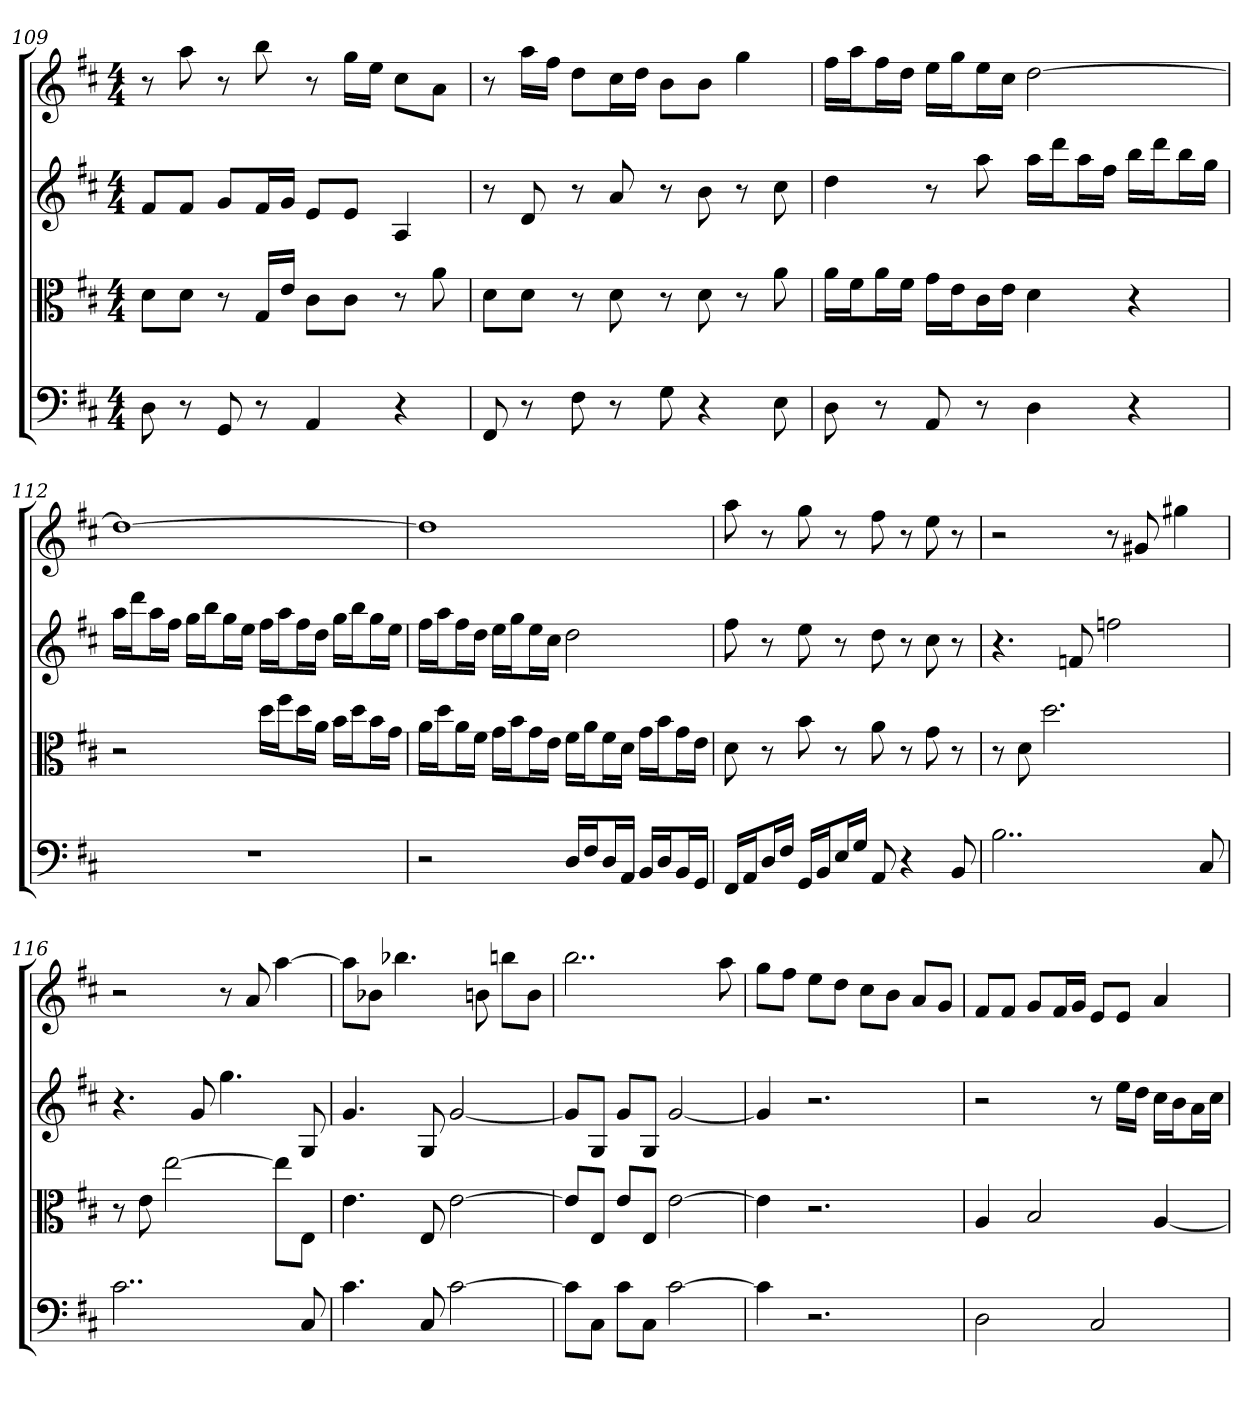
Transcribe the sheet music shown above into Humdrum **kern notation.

**kern	**kern	**kern	**kern
*part4	*part3	*part2	*part1
*staff4	*staff3	*staff2	*staff1
*clefF4	*clefC3	*	*
*k[f#c#]	*k[f#c#]	*k[f#c#]	*k[f#c#]
*D:	*D:	*D:	*D:
*M4/4	*M4/4	*M4/4	*M4/4
=109	=109	=109	=109
8D	8d\L	8f#L	8r
8r	8d\J	8f#J	8aa
8GG	8r	8gL	8r
8r	16G/LL	16f#L	8bb
.	16e/JJ	16gJJ	.
4AA	8c#\L	8eL	8r
.	8c#\J	8eJ	16ggLL
.	.	.	16eeJJ
4r	8r	4A	8cc#L
.	8a	.	8aJ
=110	=110	=110	=110
8FF#	8d\L	8r	8r
8r	8d\J	8d	16aaLL
.	.	.	16ff#JJ
8F#	8r	8r	8ddL
8r	8d	8a	16cc#L
.	.	.	16ddJJ
8G	8r	8r	8bL
4r	8d	8b	8bJ
.	8r	8r	4gg
8E	8a	8cc#	.
=111	=111	=111	=111
8D	16a\LL	4dd	16ff#LL
.	16f#\J	.	16aaJ
8r	16a\L	.	16ff#L
.	16f#\JJ	.	16ddJJ
8AA	16g\LL	8r	16eeLL
.	16e\J	.	16ggJ
8r	16c#\L	8aa	16eeL
.	16e\JJ	.	16cc#JJ
4D	4d	16aaLL	[2dd
.	.	16dddJ	.
.	.	16aaL	.
.	.	16ff#JJ	.
4r	4r	16bbLL	.
.	.	16dddJ	.
.	.	16bbL	.
.	.	16ggJJ	.
=112	=112	=112	=112
1r	2r	16aaLL	1dd_
.	.	16dddJ	.
.	.	16aaL	.
.	.	16ff#JJ	.
.	.	16ggLL	.
.	.	16bbJ	.
.	.	16ggL	.
.	.	16eeJJ	.
.	16dd\LL	16ff#LL	.
.	16ff#\J	16aaJ	.
.	16dd\L	16ff#L	.
.	16a\JJ	16ddJJ	.
.	16b\LL	16ggLL	.
.	16dd\J	16bbJ	.
.	16b\L	16ggL	.
.	16g\JJ	16eeJJ	.
=113	=113	=113	=113
2r	16a\LL	16ff#LL	1dd]
.	16dd\J	16aaJ	.
.	16a\L	16ff#L	.
.	16f#\JJ	16ddJJ	.
.	16g\LL	16eeLL	.
.	16b\J	16ggJ	.
.	16g\L	16eeL	.
.	16e\JJ	16cc#JJ	.
16D/LL	16f#\LL	2dd	.
16F#/J	16a\J	.	.
16D/L	16f#\L	.	.
16AA/JJ	16d\JJ	.	.
16BB/LL	16g\LL	.	.
16D/J	16b\J	.	.
16BB/L	16g\L	.	.
16GG/JJ	16e\JJ	.	.
=114	=114	=114	=114
16FF#/LL	8d	8ff#	8aa
16AA/J	.	.	.
16D/L	8r	8r	8r
16F#/JJ	.	.	.
16GG/LL	8b	8ee	8gg
16BB/J	.	.	.
16E/L	8r	8r	8r
16G/JJ	.	.	.
8AA	8a	8dd	8ff#
4r	8r	8r	8r
.	8g	8cc#	8ee
8BB	8r	8r	8r
=115	=115	=115	=115
2..B	8r	4.r	2r
.	8d	.	.
.	2.dd	.	.
.	.	8fn	.
.	.	2ffn	8r
.	.	.	8g#X
.	.	.	4gg#X
8C#	.	.	.
=116	=116	=116	=116
2..c#	8r	4.r	2r
.	8e	.	.
.	[2ee	.	.
.	.	8g	.
.	.	4.gg	8r
.	.	.	8a
.	8ee\L]	.	[4aa
8C#	8E\J	8G	.
=117	=117	=117	=117
4.c#	4.e	4.g	8aaL]
.	.	.	8b-XJ
.	.	.	4.bb-X
8C#	8E	8G	.
[2c#	[2e	[2g	.
.	.	.	8bn
.	.	.	8bbnL
.	.	.	8bJ
=118	=118	=118	=118
8c#\L]	8e/L]	8gL]	2..bb
8C#\J	8E/J	8GJ	.
8c#\L	8e/L	8gL	.
8C#\J	8E/J	8GJ	.
[2c#	[2e	[2g	.
.	.	.	8aa
=119	=119	=119	=119
4c#]	4e]	4g]	8ggL
.	.	.	8ff#J
2.r	2.r	2.r	8eeL
.	.	.	8ddJ
.	.	.	8cc#L
.	.	.	8bJ
.	.	.	8aL
.	.	.	8gJ
=120	=120	=120	=120
2D	4A	2r	8f#L
.	.	.	8f#J
.	2B	.	8gL
.	.	.	16f#L
.	.	.	16gJJ
2C#	.	8r	8eL
.	.	16eeLL	8eJ
.	.	16ddJJ	.
.	[4A	16cc#LL	4a
.	.	16bJ	.
.	.	16aL	.
.	.	16cc#JJ	.
=	=	=	=
*-	*-	*-	*-
